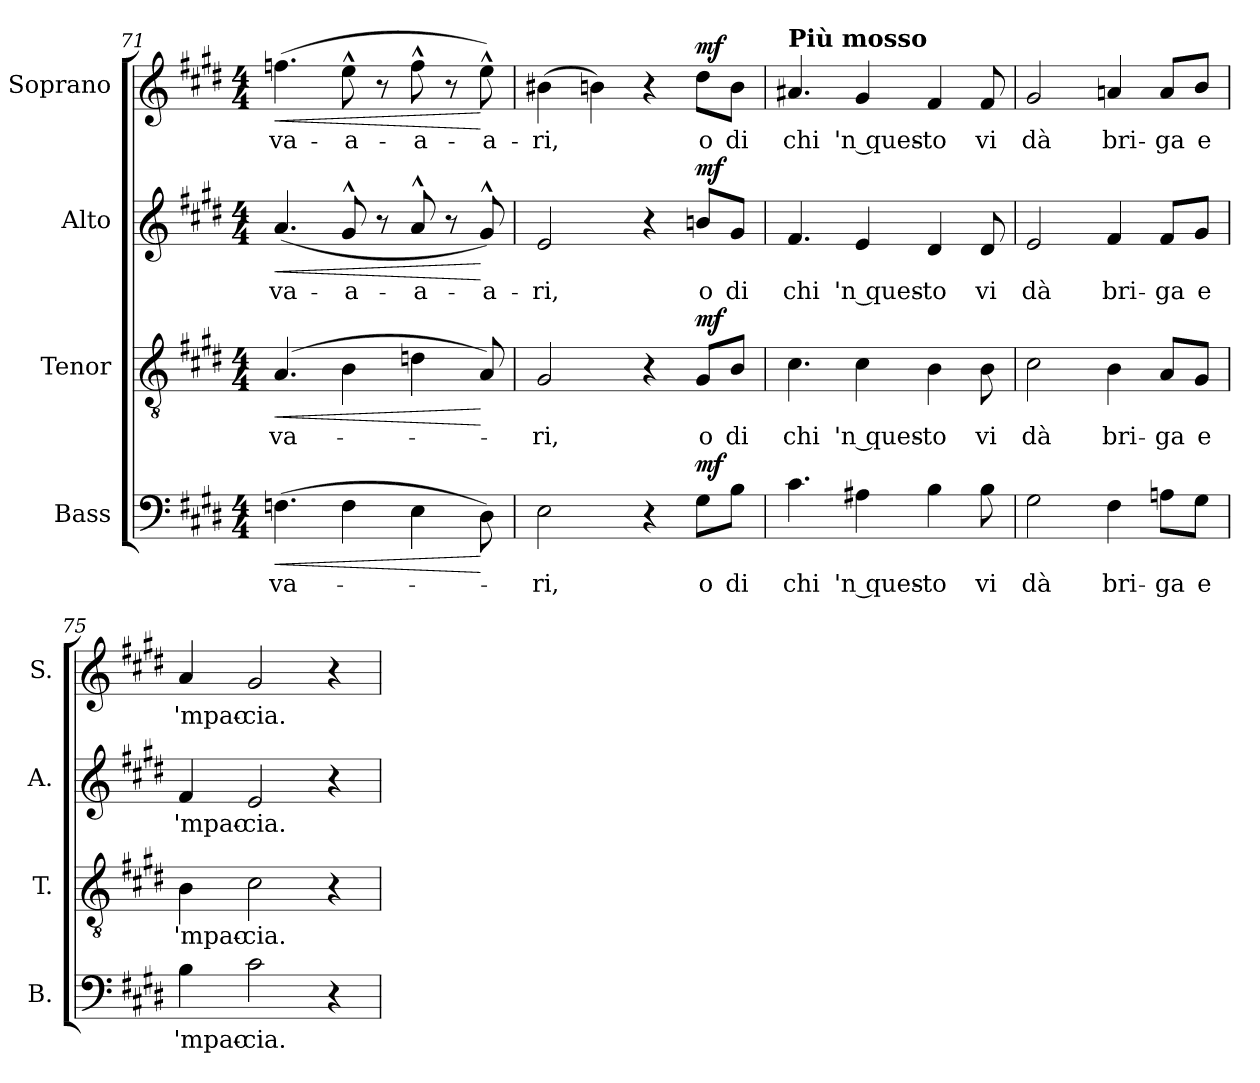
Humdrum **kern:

**kern	**text	**dynam	**kern	**text	**dynam	**kern	**text	**dynam	**kern	**text	**dynam
*part4	*part4	*part4	*part3	*part3	*part3	*part2	*part2	*part2	*part1	*part1	*part1
*staff4	*staff4	*staff4	*staff3	*staff3	*staff3	*staff2	*staff2	*staff2	*staff1	*staff1	*staff1
*I"Bass	*	*	*I"Tenor	*	*	*I"Alto	*	*	*I"Soprano	*	*
*I'B.	*	*	*I'T.	*	*	*I'A.	*	*	*I'S.	*	*
*clefF4	*	*	*clefGv2	*	*	*clefG2	*	*	*clefG2	*	*
*	*	*	*ITrd7c12	*	*	*	*	*	*	*	*
*k[f#c#g#d#]	*	*	*k[f#c#g#d#]	*	*	*k[f#c#g#d#]	*	*	*k[f#c#g#d#]	*	*
*E:	*	*	*E:	*	*	*E:	*	*	*E:	*	*
*M4/4	*	*	*M4/4	*	*	*M4/4	*	*	*M4/4	*	*
=71	=71	=71	=71	=71	=71	=71	=71	=71	=71	=71	=71
!	!LO:LY:b:color=#000000	!LO:HP:b	!	!	!	!	!	!	!	!	!
!	!	!	!	!LO:LY:b:color=#000000	!LO:HP:b	!	!	!	!	!	!
!	!	!	!	!	!	!	!LO:LY:b:color=#000000	!LO:HP:b	!	!	!
!	!	!	!	!	!	!	!	!	!	!LO:LY:b:color=#000000	!LO:HP:b
(4.Fni\	-va-	<	(4.AAi/	-va-	<	(4.ai/	-va-	<	(4.ffni\	-va-	<
!	!	!	!	!	!	!	!LO:LY:b:color=#000000	!	!	!	!
!	!	!	!	!	!	!	!	!	!	!LO:LY:b:color=#000000	!
4Fi\	.	.	4BBi\	.	.	8g#^^i/	-a-	.	8ee^^i\	-a-	.
.	.	.	.	.	.	8r	.	.	8r	.	.
!	!	!	!	!	!	!	!LO:LY:b:color=#000000	!	!	!	!
!	!	!	!	!	!	!	!	!	!	!LO:LY:b:color=#000000	!
4Ei\	.	.	4Dni\	.	.	8a^^i/	-a-	.	8ff^^i\	-a-	.
.	.	.	.	.	.	8r	.	.	8r	.	.
!	!	!	!	!	!	!	!LO:LY:b:color=#000000	!	!	!	!
!	!	!	!	!	!	!	!	!	!	!LO:LY:b:color=#000000	!
8D#i\)	.	[	8AAi/)	.	[	8g#^^i/)	-a-	[	8ee^^i\)	-a-	[
=72	=72	=72	=72	=72	=72	=72	=72	=72	=72	=72	=72
!	!LO:LY:b:color=#000000	!	!	!	!	!	!	!	!	!	!
!	!	!	!	!LO:LY:b:color=#000000	!	!	!	!	!	!	!
!	!	!	!	!	!	!	!LO:LY:b:color=#000000	!	!	!	!
!	!	!	!	!	!	!	!	!	!	!LO:LY:b:color=#000000	!
2Ei\	-ri,	.	2GG#i/	-ri,	.	2ei/	-ri,	.	(4b#Xi\	-ri,	.
.	.	.	.	.	.	.	.	.	4bni\)	.	.
4r	.	.	4r	.	.	4r	.	.	4r	.	.
!	!LO:LY:b:color=#000000	!	!	!	!	!	!	!	!	!	!
!	!	!	!	!LO:LY:b:color=#000000	!	!	!	!	!	!	!
!	!	!	!	!	!	!	!LO:LY:b:color=#000000	!	!	!	!
!	!	!	!	!	!	!	!	!	!	!LO:LY:b:color=#000000	!
8G#i\L	o	mf	8GG#i/L	o	mf	8bni/L	o	mf	8dd#i\L	o	mf
!	!LO:LY:b:color=#000000	!	!	!	!	!	!	!	!	!	!
!	!	!	!	!LO:LY:b:color=#000000	!	!	!	!	!	!	!
!	!	!	!	!	!	!	!LO:LY:b:color=#000000	!	!	!	!
!	!	!	!	!	!	!	!	!	!	!LO:LY:b:color=#000000	!
8Bi\J	di	.	8BBi/J	di	.	8g#i/J	di	.	8bi\J	di	.
!!LO:LB:g=z
=73	=73	=73	=73	=73	=73	=73	=73	=73	=73	=73	=73
!	!LO:LY:b:color=#000000	!	!	!	!	!	!	!	!	!	!
!	!	!	!	!LO:LY:b:color=#000000	!	!	!	!	!	!	!
!	!	!	!	!	!	!	!LO:LY:b:color=#000000	!	!	!	!
!	!	!	!	!	!	!	!	!	!LO:TX:a:B:t=Più mosso	!	!
!	!	!	!	!	!	!	!	!	!	!LO:LY:b:color=#000000	!
4.c#i\	chi	.	4.C#i\	chi	.	4.f#i/	chi	.	4.a#Xi/	chi	.
!	!LO:LY:b:color=#000000	!	!	!	!	!	!	!	!	!	!
!	!	!	!	!LO:LY:b:color=#000000	!	!	!	!	!	!	!
!	!	!	!	!	!	!	!LO:LY:b:color=#000000	!	!	!	!
!	!	!	!	!	!	!	!	!	!	!LO:LY:b:color=#000000	!
4A#Xi\	'n ques-	.	4C#i\	'n ques-	.	4ei/	'n ques-	.	4g#i/	'n ques-	.
!	!LO:LY:b:color=#000000	!	!	!	!	!	!	!	!	!	!
!	!	!	!	!LO:LY:b:color=#000000	!	!	!	!	!	!	!
!	!	!	!	!	!	!	!LO:LY:b:color=#000000	!	!	!	!
!	!	!	!	!	!	!	!	!	!	!LO:LY:b:color=#000000	!
4Bi\	-to	.	4BBi\	-to	.	4d#i/	-to	.	4f#i/	-to	.
!	!LO:LY:b:color=#000000	!	!	!	!	!	!	!	!	!	!
!	!	!	!	!LO:LY:b:color=#000000	!	!	!	!	!	!	!
!	!	!	!	!	!	!	!LO:LY:b:color=#000000	!	!	!	!
!	!	!	!	!	!	!	!	!	!	!LO:LY:b:color=#000000	!
8Bi\	vi	.	8BBi\	vi	.	8d#i/	vi	.	8f#i/	vi	.
=74	=74	=74	=74	=74	=74	=74	=74	=74	=74	=74	=74
!	!LO:LY:b:color=#000000	!	!	!	!	!	!	!	!	!	!
!	!	!	!	!LO:LY:b:color=#000000	!	!	!	!	!	!	!
!	!	!	!	!	!	!	!LO:LY:b:color=#000000	!	!	!	!
!	!	!	!	!	!	!	!	!	!	!LO:LY:b:color=#000000	!
2G#i\	dà	.	2C#i\	dà	.	2ei/	dà	.	2g#i/	dà	.
!	!LO:LY:b:color=#000000	!	!	!	!	!	!	!	!	!	!
!	!	!	!	!LO:LY:b:color=#000000	!	!	!	!	!	!	!
!	!	!	!	!	!	!	!LO:LY:b:color=#000000	!	!	!	!
!	!	!	!	!	!	!	!	!	!	!LO:LY:b:color=#000000	!
4F#i\	bri-	.	4BBi\	bri-	.	4f#i/	bri-	.	4ani/	bri-	.
!	!LO:LY:b:color=#000000	!	!	!	!	!	!	!	!	!	!
!	!	!	!	!LO:LY:b:color=#000000	!	!	!	!	!	!	!
!	!	!	!	!	!	!	!LO:LY:b:color=#000000	!	!	!	!
!	!	!	!	!	!	!	!	!	!	!LO:LY:b:color=#000000	!
8Ani\L	-ga	.	8AAi/L	-ga	.	8f#i/L	-ga	.	8ai/L	-ga	.
!	!LO:LY:b:color=#000000	!	!	!	!	!	!	!	!	!	!
!	!	!	!	!LO:LY:b:color=#000000	!	!	!	!	!	!	!
!	!	!	!	!	!	!	!LO:LY:b:color=#000000	!	!	!	!
!	!	!	!	!	!	!	!	!	!	!LO:LY:b:color=#000000	!
8G#i\J	e	.	8GG#i/J	e	.	8g#i/J	e	.	8bi/J	e	.
=75	=75	=75	=75	=75	=75	=75	=75	=75	=75	=75	=75
!	!LO:LY:b:color=#000000	!	!	!	!	!	!	!	!	!	!
!	!	!	!	!LO:LY:b:color=#000000	!	!	!	!	!	!	!
!	!	!	!	!	!	!	!LO:LY:b:color=#000000	!	!	!	!
!	!	!	!	!	!	!	!	!	!	!LO:LY:b:color=#000000	!
4Bi\	'mpac-	.	4BBi\	'mpac-	.	4f#i/	'mpac-	.	4ai/	'mpac-	.
!	!LO:LY:b:color=#000000	!	!	!	!	!	!	!	!	!	!
!	!	!	!	!LO:LY:b:color=#000000	!	!	!	!	!	!	!
!	!	!	!	!	!	!	!LO:LY:b:color=#000000	!	!	!	!
!	!	!	!	!	!	!	!	!	!	!LO:LY:b:color=#000000	!
2c#i\	-cia.	.	2C#i\	-cia.	.	2ei/	-cia.	.	2g#i/	-cia.	.
4r	.	.	4r	.	.	4r	.	.	4r	.	.
=	=	=	=	=	=	=	=	=	=	=	=
*-	*-	*-	*-	*-	*-	*-	*-	*-	*-	*-	*-
